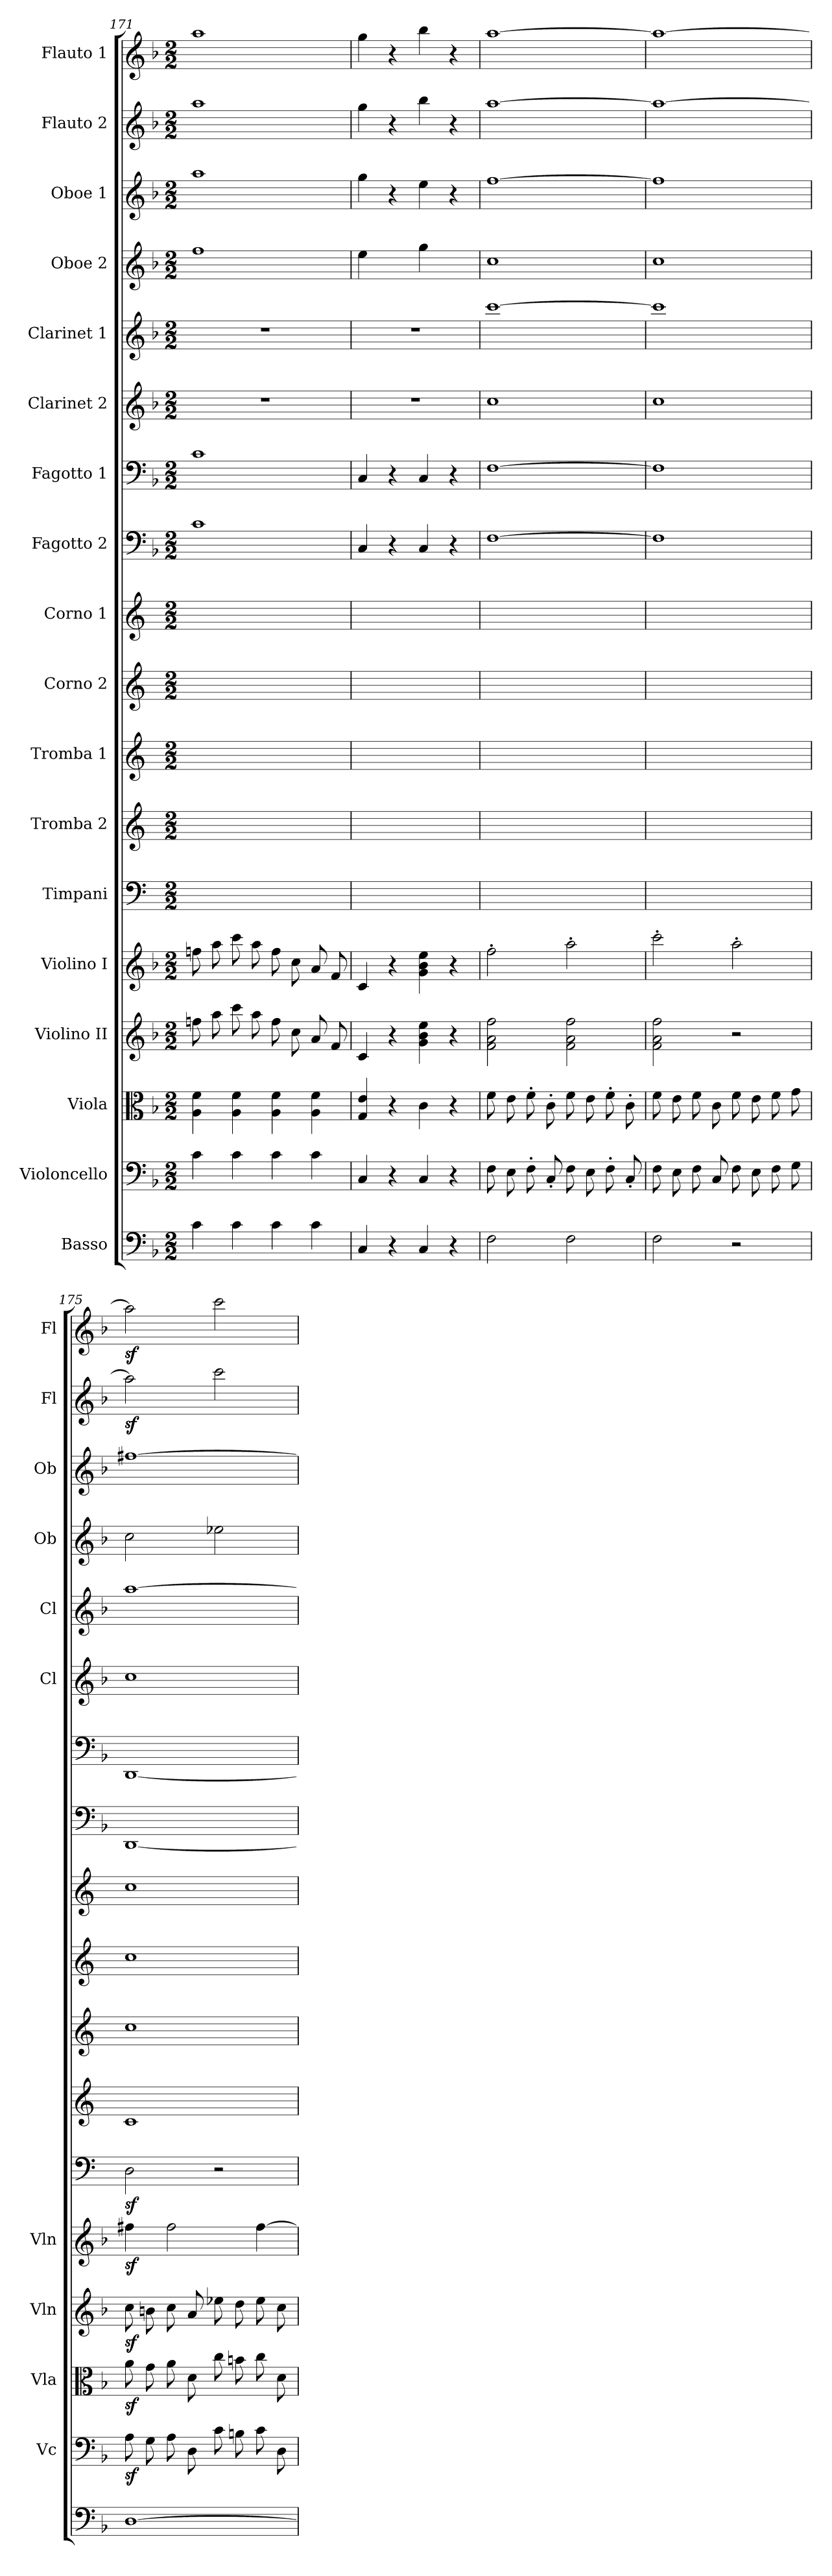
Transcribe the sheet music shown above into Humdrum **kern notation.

**kern	**kern	**dynam	**kern	**dynam	**kern	**dynam	**kern	**dynam	**kern	**dynam	**kern	**kern	**kern	**kern	**kern	**kern	**kern	**kern	**kern	**kern	**kern	**dynam	**kern	**dynam
*part18	*part17	*part17	*part16	*part16	*part15	*part15	*part14	*part14	*part13	*part13	*part12	*part11	*part10	*part9	*part8	*part7	*part6	*part5	*part4	*part3	*part2	*part2	*part1	*part1
*staff18	*staff17	*staff17	*staff16	*staff16	*staff15	*staff15	*staff14	*staff14	*staff13	*staff13	*staff12	*staff11	*staff10	*staff9	*staff8	*staff7	*staff6	*staff5	*staff4	*staff3	*staff2	*staff2	*staff1	*staff1
*I"Basso	*I"Violoncello	*	*I"Viola	*	*I"Violino II	*	*I"Violino I	*	*I"Timpani	*	*I"Tromba 2	*I"Tromba 1	*I"Corno 2	*I"Corno 1	*I"Fagotto 2	*I"Fagotto 1	*I"Clarinet 2	*I"Clarinet 1	*I"Oboe 2	*I"Oboe 1	*I"Flauto 2	*	*I"Flauto 1	*
*	*I'Vc	*	*I'Vla	*	*I'Vln	*	*I'Vln	*	*	*	*	*	*	*	*	*	*I'Cl	*I'Cl	*I'Ob	*I'Ob	*I'Fl	*	*I'Fl	*
*clefF4	*clefF4	*	*clefC3	*	*clefG2	*	*clefG2	*	*clefF4	*	*clefG2	*clefG2	*clefG2	*clefG2	*clefF4	*clefF4	*clefG2	*clefG2	*clefG2	*clefG2	*clefG2	*	*clefG2	*
*ITrd7c12	*	*	*	*	*	*	*	*	*	*	*ITrd-1c-2	*ITrd-1c-2	*ITrd6c10	*ITrd6c10	*	*	*ITrd2c3	*ITrd2c3	*	*	*	*	*	*
*k[b-]	*k[b-]	*	*k[b-]	*	*k[b-]	*	*k[b-]	*	*	*	*	*	*	*	*k[b-]	*k[b-]	*k[f#c#]	*k[f#c#]	*k[b-]	*k[b-]	*k[b-]	*	*k[b-]	*
*M2/2	*M2/2	*	*M2/2	*	*M2/2	*	*M2/2	*	*M2/2	*	*M2/2	*M2/2	*M2/2	*M2/2	*M2/2	*M2/2	*M2/2	*M2/2	*M2/2	*M2/2	*M2/2	*	*M2/2	*
=171	=171	=171	=171	=171	=171	=171	=171	=171	=171	=171	=171	=171	=171	=171	=171	=171	=171	=171	=171	=171	=171	=171	=171	=171
4C	4c	.	4A 4f	.	8ffn	.	8ffn	.	1ryy	.	1ryy	1ryy	1ryy	1ryy	1c	1c	1r	1r	1ff	1aa	1aa	.	1aa	.
.	.	.	.	.	8aa	.	8aa	.	.	.	.	.	.	.	.	.	.	.	.	.	.	.	.	.
4C	4c	.	4A 4f	.	8ccc	.	8ccc	.	.	.	.	.	.	.	.	.	.	.	.	.	.	.	.	.
.	.	.	.	.	8aa	.	8aa	.	.	.	.	.	.	.	.	.	.	.	.	.	.	.	.	.
4C	4c	.	4A 4f	.	8ff	.	8ff	.	.	.	.	.	.	.	.	.	.	.	.	.	.	.	.	.
.	.	.	.	.	8cc	.	8cc	.	.	.	.	.	.	.	.	.	.	.	.	.	.	.	.	.
4C	4c	.	4A 4f	.	8a	.	8a	.	.	.	.	.	.	.	.	.	.	.	.	.	.	.	.	.
.	.	.	.	.	8f	.	8f	.	.	.	.	.	.	.	.	.	.	.	.	.	.	.	.	.
=172	=172	=172	=172	=172	=172	=172	=172	=172	=172	=172	=172	=172	=172	=172	=172	=172	=172	=172	=172	=172	=172	=172	=172	=172
4CC	4C	.	4G 4e	.	4c	.	4c	.	1ryy	.	1ryy	1ryy	1ryy	1ryy	4C	4C	1r	1r	4ee	4gg	4gg	.	4gg	.
4r	4r	.	4r	.	4r	.	4r	.	.	.	.	.	.	.	4r	4r	.	.	4ryy	4r	4r	.	4r	.
4CC	4C	.	4c	.	4g 4b- 4ee	.	4g 4b- 4ee	.	.	.	.	.	.	.	4C	4C	.	.	4gg	4ee	4bb-	.	4bb-	.
4r	4r	.	4r	.	4r	.	4r	.	.	.	.	.	.	.	4r	4r	.	.	4ryy	4r	4r	.	4r	.
=173	=173	=173	=173	=173	=173	=173	=173	=173	=173	=173	=173	=173	=173	=173	=173	=173	=173	=173	=173	=173	=173	=173	=173	=173
2FF	8F	.	8f	.	2f 2a 2ff	.	2ff'	.	1ryy	.	1ryy	1ryy	1ryy	1ryy	[1F	[1F	1a	[1aa	1cc	[1ff	[1aa	.	[1aa	.
.	8E	.	8e	.	.	.	.	.	.	.	.	.	.	.	.	.	.	.	.	.	.	.	.	.
.	8F'	.	8f'	.	.	.	.	.	.	.	.	.	.	.	.	.	.	.	.	.	.	.	.	.
.	8C'	.	8c'	.	.	.	.	.	.	.	.	.	.	.	.	.	.	.	.	.	.	.	.	.
2FF	8F	.	8f	.	2f 2a 2ff	.	2aa'	.	.	.	.	.	.	.	.	.	.	.	.	.	.	.	.	.
.	8E	.	8e	.	.	.	.	.	.	.	.	.	.	.	.	.	.	.	.	.	.	.	.	.
.	8F'	.	8f'	.	.	.	.	.	.	.	.	.	.	.	.	.	.	.	.	.	.	.	.	.
.	8C'	.	8c'	.	.	.	.	.	.	.	.	.	.	.	.	.	.	.	.	.	.	.	.	.
=174	=174	=174	=174	=174	=174	=174	=174	=174	=174	=174	=174	=174	=174	=174	=174	=174	=174	=174	=174	=174	=174	=174	=174	=174
2FF	8F	.	8f	.	2f 2a 2ff	.	2ccc'	.	1ryy	.	1ryy	1ryy	1ryy	1ryy	1F]	1F]	1a	1aa]	1cc	1ff]	1aa_	.	1aa_	.
.	8E	.	8e	.	.	.	.	.	.	.	.	.	.	.	.	.	.	.	.	.	.	.	.	.
.	8F	.	8f	.	.	.	.	.	.	.	.	.	.	.	.	.	.	.	.	.	.	.	.	.
.	8C	.	8c	.	.	.	.	.	.	.	.	.	.	.	.	.	.	.	.	.	.	.	.	.
2r	8F	.	8f	.	2r	.	2aa'	.	.	.	.	.	.	.	.	.	.	.	.	.	.	.	.	.
.	8E	.	8e	.	.	.	.	.	.	.	.	.	.	.	.	.	.	.	.	.	.	.	.	.
.	8F	.	8f	.	.	.	.	.	.	.	.	.	.	.	.	.	.	.	.	.	.	.	.	.
.	8G	.	8g	.	.	.	.	.	.	.	.	.	.	.	.	.	.	.	.	.	.	.	.	.
=175	=175	=175	=175	=175	=175	=175	=175	=175	=175	=175	=175	=175	=175	=175	=175	=175	=175	=175	=175	=175	=175	=175	=175	=175
[1DD	8A	sf	8a	sf	8cc	sf	4ff#X	sf	2D	sf	1d	1dd	1d	1d	[1DD	[1DD	1a	[1ff#	2cc	[1ff#X	2aa]	sf	2aa]	sf
.	8G	.	8g	.	8bn	.	.	.	.	.	.	.	.	.	.	.	.	.	.	.	.	.	.	.
.	8A	.	8a	.	8cc	.	2ff#	.	.	.	.	.	.	.	.	.	.	.	.	.	.	.	.	.
.	8D	.	8d	.	8a	.	.	.	.	.	.	.	.	.	.	.	.	.	.	.	.	.	.	.
.	8c	.	8cc	.	8ee-X	.	.	.	2r	.	.	.	.	.	.	.	.	.	2ee-X	.	2ccc	.	2ccc	.
.	8Bn	.	8bn	.	8dd	.	.	.	.	.	.	.	.	.	.	.	.	.	.	.	.	.	.	.
.	8c	.	8cc	.	8ee-	.	[4ff#	.	.	.	.	.	.	.	.	.	.	.	.	.	.	.	.	.
.	8D	.	8d	.	8cc	.	.	.	.	.	.	.	.	.	.	.	.	.	.	.	.	.	.	.
=	=	=	=	=	=	=	=	=	=	=	=	=	=	=	=	=	=	=	=	=	=	=	=	=
*-	*-	*-	*-	*-	*-	*-	*-	*-	*-	*-	*-	*-	*-	*-	*-	*-	*-	*-	*-	*-	*-	*-	*-	*-
